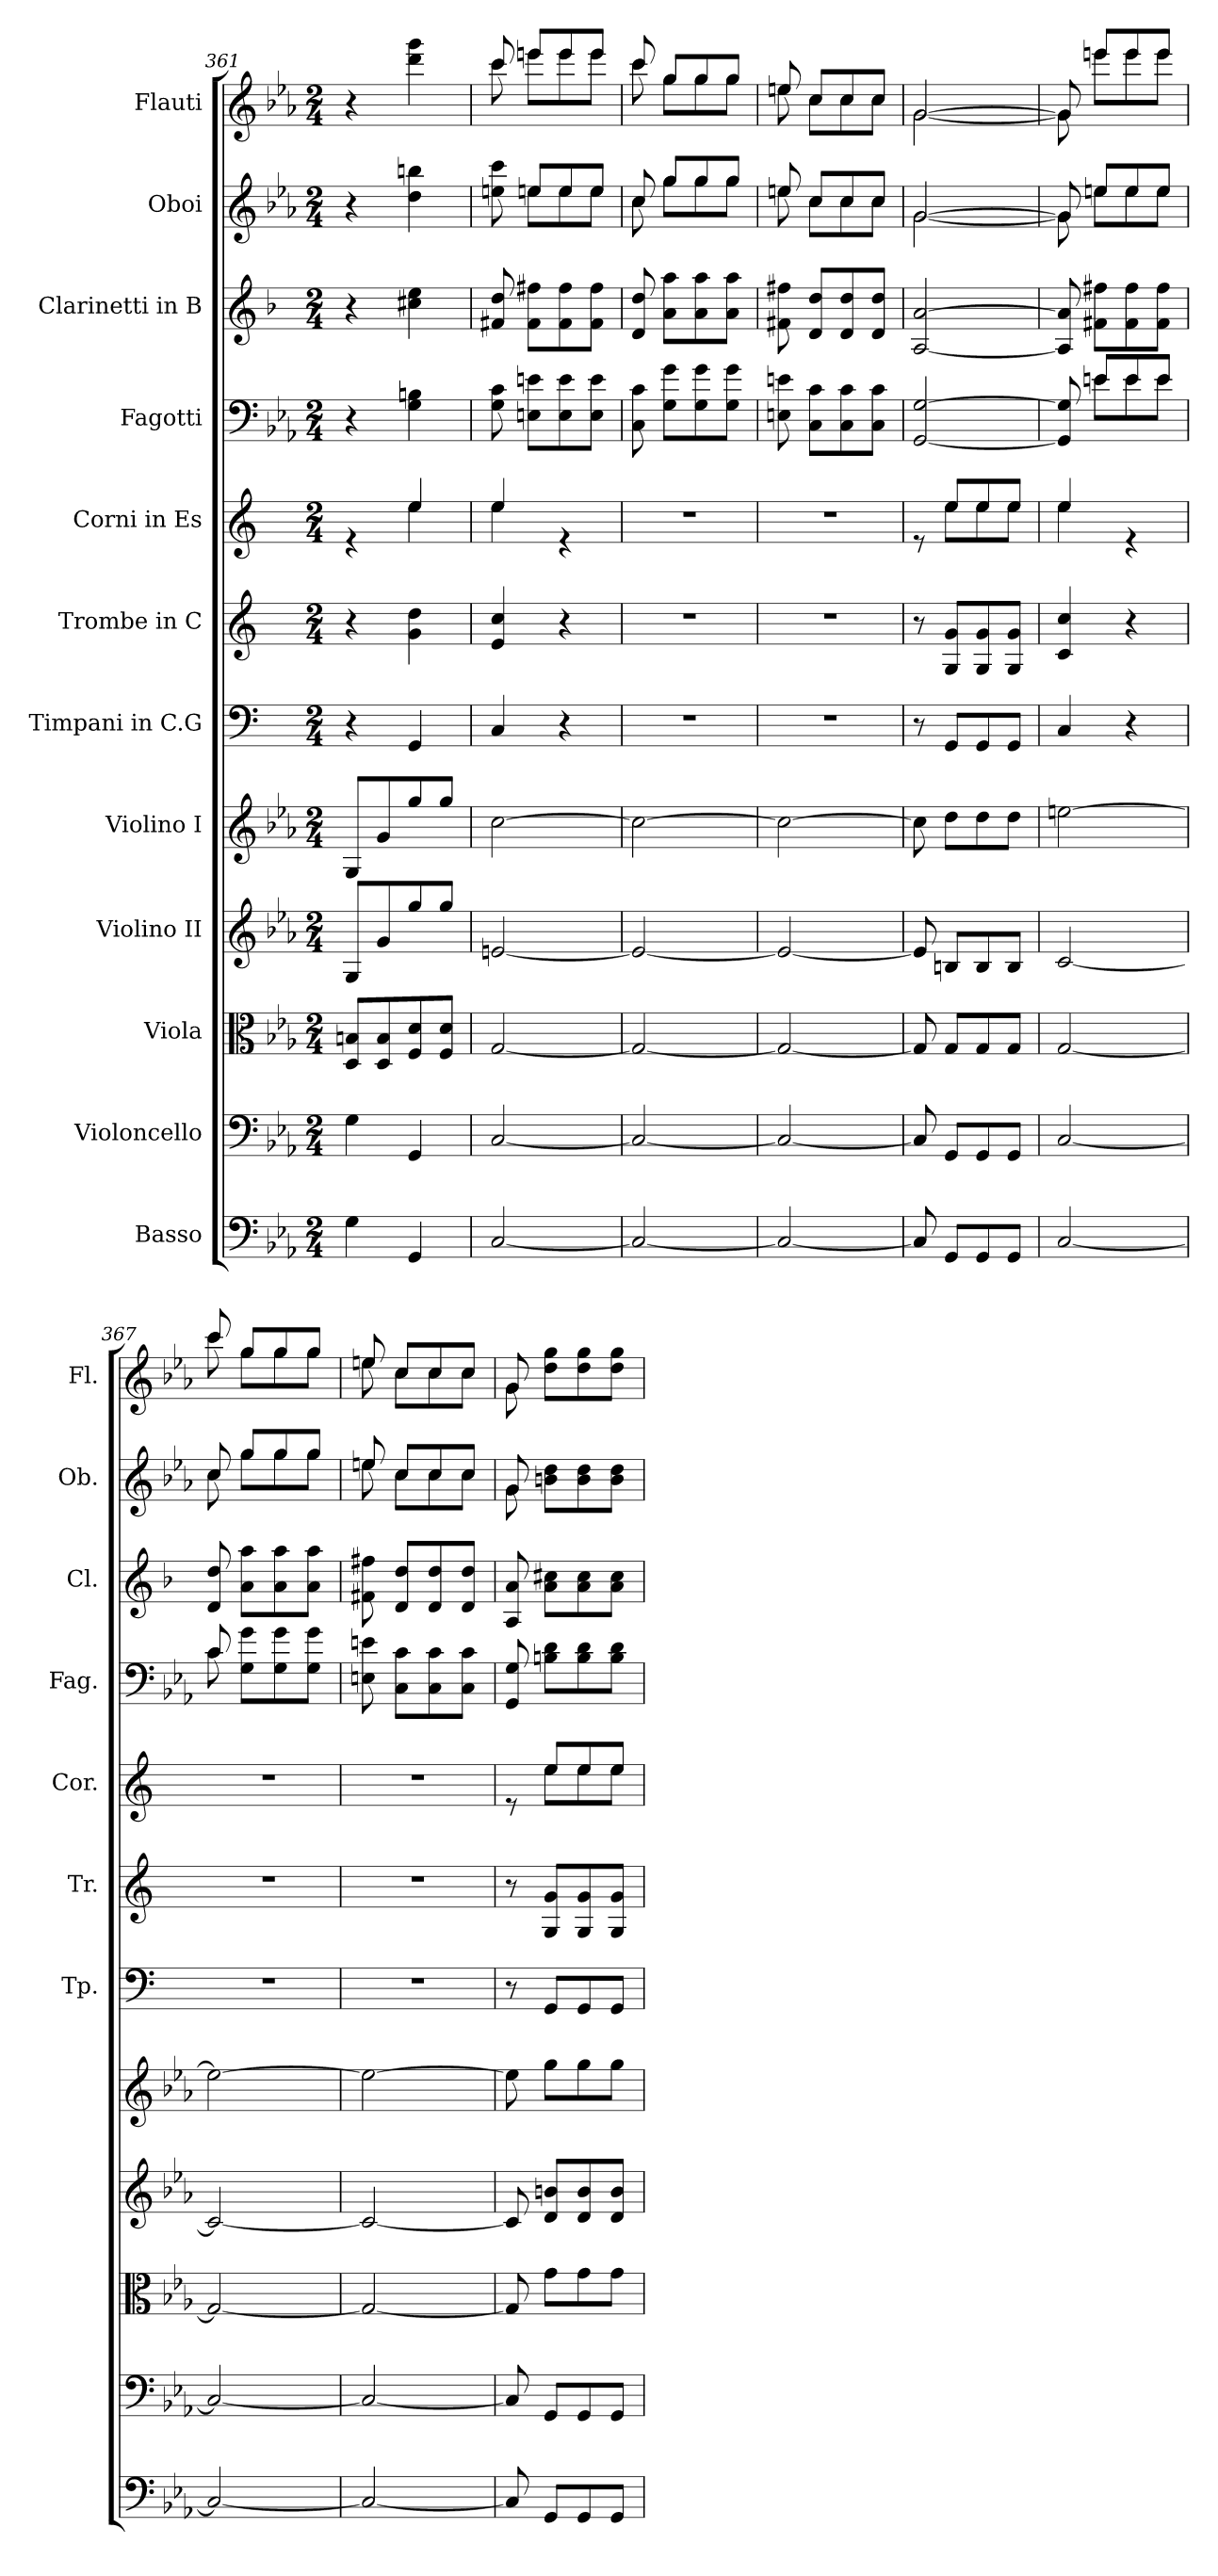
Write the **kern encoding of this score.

**kern	**kern	**kern	**kern	**kern	**kern	**kern	**kern	**kern	**kern	**kern	**kern
*part12	*part11	*part10	*part9	*part8	*part7	*part6	*part5	*part4	*part3	*part2	*part1
*staff12	*staff11	*staff10	*staff9	*staff8	*staff7	*staff6	*staff5	*staff4	*staff3	*staff2	*staff1
*I"Basso	*I"Violoncello	*I"Viola	*I"Violino II	*I"Violino I	*I"Timpani in C.G	*I"Trombe in C	*I"Corni in Es	*I"Fagotti	*I"Clarinetti in B	*I"Oboi	*I"Flauti
*	*	*	*	*	*I'Tp.	*I'Tr.	*I'Cor.	*I'Fag.	*I'Cl.	*I'Ob.	*I'Fl.
*clefF4	*clefF4	*clefC3	*clefG2	*clefG2	*clefF4	*clefG2	*clefG2	*clefF4	*clefG2	*clefG2	*clefG2
*ITrd7c12	*	*	*	*	*	*	*ITrd5c9	*	*ITrd1c2	*	*
*k[b-e-a-]	*k[b-e-a-]	*k[b-e-a-]	*k[b-e-a-]	*k[b-e-a-]	*k[]	*k[]	*k[b-e-a-]	*k[b-e-a-]	*k[b-e-a-]	*k[b-e-a-]	*k[b-e-a-]
*M2/4	*M2/4	*M2/4	*M2/4	*M2/4	*M2/4	*M2/4	*M2/4	*M2/4	*M2/4	*M2/4	*M2/4
=361	=361	=361	=361	=361	=361	=361	=361	=361	=361	=361	=361
*	*	*	*	*	*	*	*^	*	*	*	*
4GG\	4G\	8D/ 8Bn/L	8G/L	8G/L	4r	4r	4re	4ryy	4r	4r	4r	4r
.	.	8D/ 8B/	8g/	8g/	.	.	.	.	.	.	.	.
4GGG/	4GG/	8F/ 8d/	8gg\	8gg\	4GG/	4g\ 4dd\	4g/	4g\	4G\ 4Bn\	4bn\ 4dd\	4dd\ 4bbn\	4ddd\ 4ggg\
.	.	8F/ 8d/J	8gg\J	8gg\J	.	.	.	.	.	.	.	.
!!LO:PB:g=z
=362	=362	=362	=362	=362	=362	=362	=362	=362	=362	=362	=362	=362
*	*	*	*	*	*	*	*	*	*	*	*^	*^
[2CC/	[2C/	[2G/	[2en/	[2cc\	4C/	4e/ 4cc/	4g/	4g\	8G\ 8c\	8en/ 8cc/	8een\ 8ccc\	8ryy	8ccc/	8ccc\
.	.	.	.	.	.	.	.	.	8En\ 8en\L	8e\ 8een\L	8een/L	8ee\L	8eeen/L	8eee\L
.	.	.	.	.	4r	4r	4re	4ryy	8E\ 8e\	8e\ 8ee\	8ee/	8ee\	8eee/	8eee\
.	.	.	.	.	.	.	.	.	8E\ 8e\J	8e\ 8ee\J	8ee/J	8ee\J	8eee/J	8eee\J
*	*	*	*	*	*	*	*v	*v	*	*	*	*	*	*
=363	=363	=363	=363	=363	=363	=363	=363	=363	=363	=363	=363	=363	=363
2CC/_	2C/_	2G/_	2e/_	2cc\_	2r	2r	2r	8C\ 8c\	8c/ 8cc/	8cc/	8cc\	8ccc/	8ccc\
.	.	.	.	.	.	.	.	8G\ 8g\L	8g\ 8gg\L	8gg/L	8gg\L	8gg/L	8gg\L
.	.	.	.	.	.	.	.	8G\ 8g\	8g\ 8gg\	8gg/	8gg\	8gg/	8gg\
.	.	.	.	.	.	.	.	8G\ 8g\J	8g\ 8gg\J	8gg/J	8gg\J	8gg/J	8gg\J
=364	=364	=364	=364	=364	=364	=364	=364	=364	=364	=364	=364	=364	=364
2CC/_	2C/_	2G/_	2e/_	2cc\_	2r	2r	2r	8En\ 8en\	8en\ 8een\	8een/	8ee\	8een/	8ee\
.	.	.	.	.	.	.	.	8C\ 8c\L	8c/ 8cc/L	8cc/L	8cc\L	8cc/L	8cc\L
.	.	.	.	.	.	.	.	8C\ 8c\	8c/ 8cc/	8cc/	8cc\	8cc/	8cc\
.	.	.	.	.	.	.	.	8C\ 8c\J	8c/ 8cc/J	8cc/J	8cc\J	8cc/J	8cc\J
=365	=365	=365	=365	=365	=365	=365	=365	=365	=365	=365	=365	=365	=365
*	*	*	*	*	*	*	*^	*	*	*	*	*	*
8CC/]	8C/]	8G/]	8e/]	8cc\]	8r	8r	8re	8ryy	[2GG/ [2G/	[2G/ [2g/	[2g/	[2g\	[2g/	[2g\
8GGG/L	8GG/L	8G/L	8Bn/L	8dd\L	8GG/L	8G/ 8g/L	8g/L	8g\L	.	.	.	.	.	.
8GGG/	8GG/	8G/	8B/	8dd\	8GG/	8G/ 8g/	8g/	8g\	.	.	.	.	.	.
8GGG/J	8GG/J	8G/J	8B/J	8dd\J	8GG/J	8G/ 8g/J	8g/J	8g\J	.	.	.	.	.	.
=366	=366	=366	=366	=366	=366	=366	=366	=366	=366	=366	=366	=366	=366	=366
*	*	*	*	*	*	*	*	*	*^	*	*	*	*	*
[2CC/	[2C/	[2G/	[2c/	[2een\	4C/	4c/ 4cc/	4g/	4g\	8GG/] 8G/]	8ryy	8G/] 8g/]	8g/]	8g\]	8g/]	8g\]
.	.	.	.	.	.	.	.	.	8en/L	8e\L	8en\ 8een\L	8een/L	8ee\L	8eeen/L	8eee\L
.	.	.	.	.	4r	4r	4re	4ryy	8e/	8e\	8e\ 8ee\	8ee/	8ee\	8eee/	8eee\
.	.	.	.	.	.	.	.	.	8e/J	8e\J	8e\ 8ee\J	8ee/J	8ee\J	8eee/J	8eee\J
*	*	*	*	*	*	*	*v	*v	*	*	*	*	*	*	*
=367	=367	=367	=367	=367	=367	=367	=367	=367	=367	=367	=367	=367	=367	=367
2CC/_	2C/_	2G/_	2c/_	2ee\_	2r	2r	2r	8c/	8c\	8c/ 8cc/	8cc/	8cc\	8ccc/	8ccc\
.	.	.	.	.	.	.	.	8G\ 8g\L	4.ryy	8g\ 8gg\L	8gg/L	8gg\L	8gg/L	8gg\L
.	.	.	.	.	.	.	.	8G\ 8g\	.	8g\ 8gg\	8gg/	8gg\	8gg/	8gg\
.	.	.	.	.	.	.	.	8G\ 8g\J	.	8g\ 8gg\J	8gg/J	8gg\J	8gg/J	8gg\J
*	*	*	*	*	*	*	*	*v	*v	*	*	*	*	*
=368	=368	=368	=368	=368	=368	=368	=368	=368	=368	=368	=368	=368	=368
2CC/_	2C/_	2G/_	2c/_	2ee\_	2r	2r	2r	8En\ 8en\	8en\ 8een\	8een/	8ee\	8een/	8ee\
.	.	.	.	.	.	.	.	8C\ 8c\L	8c/ 8cc/L	8cc/L	8cc\L	8cc/L	8cc\L
.	.	.	.	.	.	.	.	8C\ 8c\	8c/ 8cc/	8cc/	8cc\	8cc/	8cc\
.	.	.	.	.	.	.	.	8C\ 8c\J	8c/ 8cc/J	8cc/J	8cc\J	8cc/J	8cc\J
=369	=369	=369	=369	=369	=369	=369	=369	=369	=369	=369	=369	=369	=369
*	*	*	*	*	*	*	*^	*	*	*	*	*	*
8CC/]	8C/]	8G/]	8c/]	8ee\]	8r	8r	8re	8ryy	8GG/ 8G/	8G/ 8g/	8g/	8g\	8g/	8g\
8GGG/L	8GG/L	8g\L	8d/ 8bn/L	8gg\L	8GG/L	8G/ 8g/L	8g/L	8g\L	8Bn\ 8d\L	8g\ 8bn\L	8bn\ 8dd\L	4.ryy	8dd\ 8gg\L	4.ryy
8GGG/	8GG/	8g\	8d/ 8b/	8gg\	8GG/	8G/ 8g/	8g/	8g\	8B\ 8d\	8g\ 8b\	8b\ 8dd\	.	8dd\ 8gg\	.
8GGG/J	8GG/J	8g\J	8d/ 8b/J	8gg\J	8GG/J	8G/ 8g/J	8g/J	8g\J	8B\ 8d\J	8g\ 8b\J	8b\ 8dd\J	.	8dd\ 8gg\J	.
*	*	*	*	*	*	*	*	*	*	*	*v	*v	*	*
*	*	*	*	*	*	*	*v	*v	*	*	*	*v	*v
=	=	=	=	=	=	=	=	=	=	=	=
*-	*-	*-	*-	*-	*-	*-	*-	*-	*-	*-	*-
